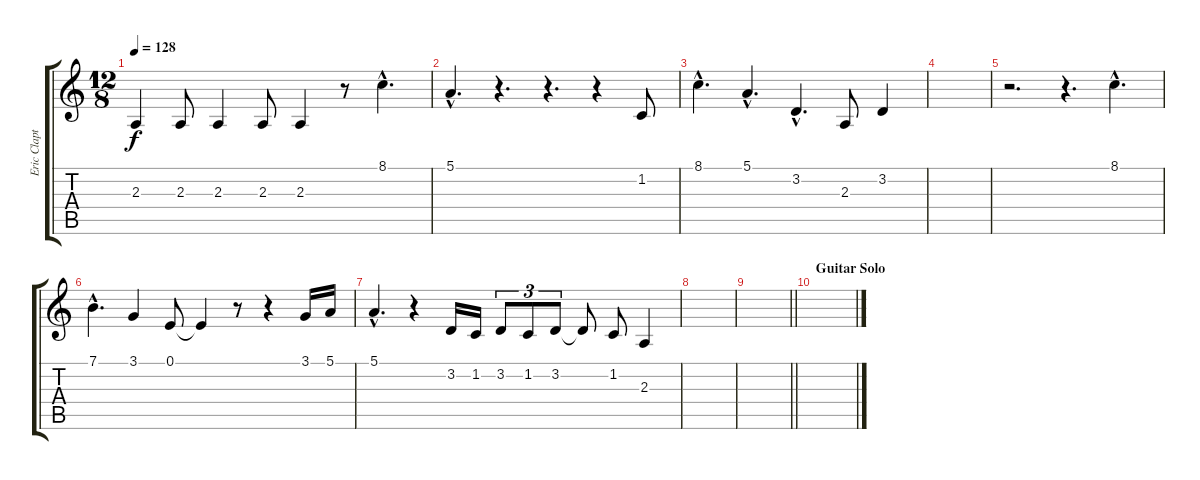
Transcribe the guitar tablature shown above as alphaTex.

\track ("Eric Clapton Voice" "Eric Clapt") {instrument harmonica}
\staff {score tabs}
\tuning (E4 B3 G3 D3 A2 E2) {hide}
\ts (12 8)
\tempo 128
\clef g2
\ks c
2.3.4{dy f} 2.3.8 2.3.4 2.3.8 2.3.4 r.8 8.1{hac}.4{d} |
5.1{hac}.4{d} r.4{d} r.4{d} r.4 1.2.8 |
8.1{hac}.4{d} 5.1{hac}.4{d} 3.2{hac}.4{d} 2.3.8 3.2.4 |
|
r.2{d} r.4{d} 8.1{hac}.4{d} |
7.1{hac}.4{d} 3.1.4 0.1.8 0.1{t}.4 r.8 r.4 3.1.16 5.1.16 |
5.1{hac}.4{d} r.4 3.2.16 1.2.16 3.2.8{tu (3 2)} 1.2.8{tu (3 2)} 3.2.8{tu (3 2)} 3.2{t}.8 1.2.8 2.3.4 |
|
\barLineRight lightlight
|
\section ("" "Guitar Solo")
